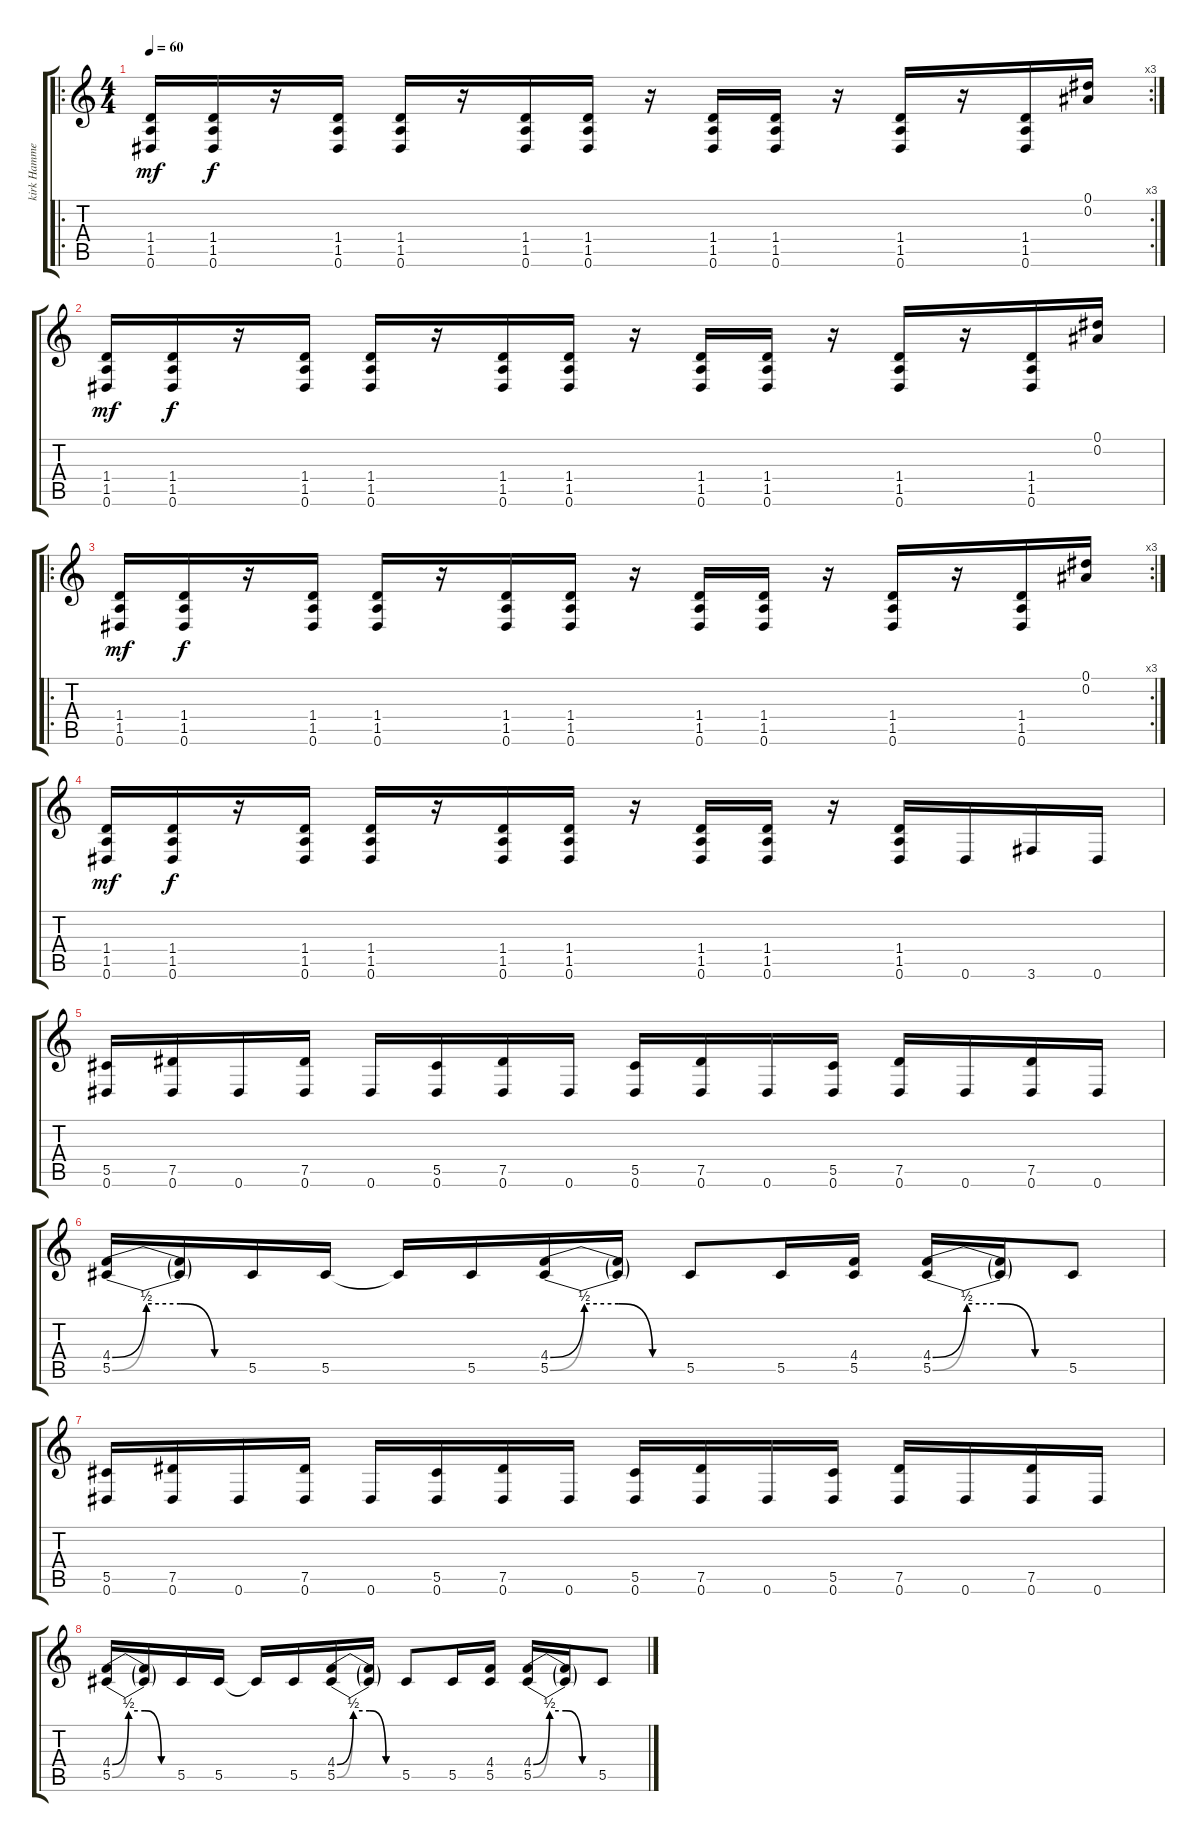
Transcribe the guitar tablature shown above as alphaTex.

\track ("kirk Hammet" "kirk Hamme") {instrument distortionguitar}
\staff {score tabs}
\tuning (Eb4 Bb3 Gb3 Db3 Ab2 Eb2) {hide}
\ro
\rc 3
\ts (4 4)
\tempo 60
\clef g2
\ks c
(1.4 1.5 0.6).16{dy mf instrument distortionguitar} (1.4 1.5 0.6).16{dy f} r.16 (1.4 1.5 0.6).16 (1.4 1.5 0.6).16 r.16 (1.4 1.5 0.6).16 (1.4 1.5 0.6).16 r.16 (1.4 1.5 0.6).16 (1.4 1.5 0.6).16 r.16 (1.4 1.5 0.6).16 r.16 (1.4 1.5 0.6).16 (0.1 0.2).16 |
(1.4 1.5 0.6).16{dy mf} (1.4 1.5 0.6).16{dy f} r.16 (1.4 1.5 0.6).16 (1.4 1.5 0.6).16 r.16 (1.4 1.5 0.6).16 (1.4 1.5 0.6).16 r.16 (1.4 1.5 0.6).16 (1.4 1.5 0.6).16 r.16 (1.4 1.5 0.6).16 r.16 (1.4 1.5 0.6).16 (0.1 0.2).16 |
\ro
\rc 3
(1.4 1.5 0.6).16{dy mf} (1.4 1.5 0.6).16{dy f} r.16 (1.4 1.5 0.6).16 (1.4 1.5 0.6).16 r.16 (1.4 1.5 0.6).16 (1.4 1.5 0.6).16 r.16 (1.4 1.5 0.6).16 (1.4 1.5 0.6).16 r.16 (1.4 1.5 0.6).16 r.16 (1.4 1.5 0.6).16 (0.1 0.2).16 |
(1.4 1.5 0.6).16{dy mf} (1.4 1.5 0.6).16{dy f} r.16 (1.4 1.5 0.6).16 (1.4 1.5 0.6).16 r.16 (1.4 1.5 0.6).16 (1.4 1.5 0.6).16 r.16 (1.4 1.5 0.6).16 (1.4 1.5 0.6).16 r.16 (1.4 1.5 0.6).16 0.6.16 3.6.16 0.6.16 |
(5.5 0.6).16 (7.5 0.6).16 0.6.16 (7.5 0.6).16 0.6.16 (5.5 0.6).16 (7.5 0.6).16 0.6.16 (5.5 0.6).16 (7.5 0.6).16 0.6.16 (5.5 0.6).16 (7.5 0.6).16 0.6.16 (7.5 0.6).16 0.6.16 |
(4.4{be (custom 0 0 15 2 30 2 45 0 60 0)} 5.5{be (custom 0 0 15 2 30 2 45 0 60 0)}).16 (4.4{t} 5.5{t}).16 5.5.16 5.5.16 5.5{t}.16 5.5.16 (4.4{be (custom 0 0 15 2 30 2 45 0 60 0)} 5.5{be (custom 0 0 15 2 30 2 45 0 60 0)}).16 (4.4{t} 5.5{t}).16 5.5.8 5.5.16 (4.4 5.5).16 (4.4{be (custom 0 0 15 2 30 2 45 0 60 0)} 5.5{be (custom 0 0 15 2 30 2 45 0 60 0)}).16 (4.4{t} 5.5{t}).16 5.5.8 |
(5.5 0.6).16 (7.5 0.6).16 0.6.16 (7.5 0.6).16 0.6.16 (5.5 0.6).16 (7.5 0.6).16 0.6.16 (5.5 0.6).16 (7.5 0.6).16 0.6.16 (5.5 0.6).16 (7.5 0.6).16 0.6.16 (7.5 0.6).16 0.6.16 |
(4.4{be (custom 0 0 15 2 30 2 45 0 60 0)} 5.5{be (custom 0 0 15 2 30 2 45 0 60 0)}).16 (4.4{t} 5.5{t}).16 5.5.16 5.5.16 5.5{t}.16 5.5.16 (4.4{be (custom 0 0 15 2 30 2 45 0 60 0)} 5.5{be (custom 0 0 15 2 30 2 45 0 60 0)}).16 (4.4{t} 5.5{t}).16 5.5.8 5.5.16 (4.4 5.5).16 (4.4{be (custom 0 0 15 2 30 2 45 0 60 0)} 5.5{be (custom 0 0 15 2 30 2 45 0 60 0)}).16 (4.4{t} 5.5{t}).16 5.5.8
